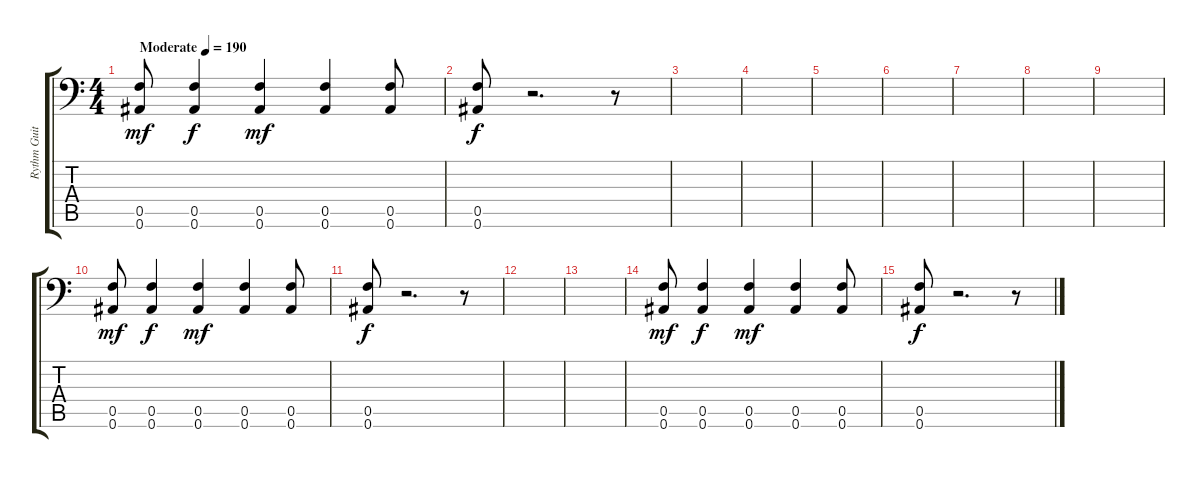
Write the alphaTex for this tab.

\track ("Rythm Guitar #2" "Rythm Guit") {instrument distortionguitar}
\staff {score tabs}
\tuning (C4 G3 Eb3 Bb2 F2 Bb1) {hide}
\ts (4 4)
\tempo (190 "Moderate")
\clef f4
\ks c
(0.5 0.6).8{dy mf instrument distortionguitar} (0.5 0.6).4{dy f} (0.5 0.6).4{dy mf} (0.5 0.6).4 (0.5 0.6).8 |
(0.5 0.6).8{dy f} r.2{d} r.8 |
|
|
|
|
|
|
|
(0.5 0.6).8{dy mf} (0.5 0.6).4{dy f} (0.5 0.6).4{dy mf} (0.5 0.6).4 (0.5 0.6).8 |
(0.5 0.6).8{dy f} r.2{d} r.8 |
|
|
(0.5 0.6).8{dy mf} (0.5 0.6).4{dy f} (0.5 0.6).4{dy mf} (0.5 0.6).4 (0.5 0.6).8 |
(0.5 0.6).8{dy f} r.2{d} r.8
